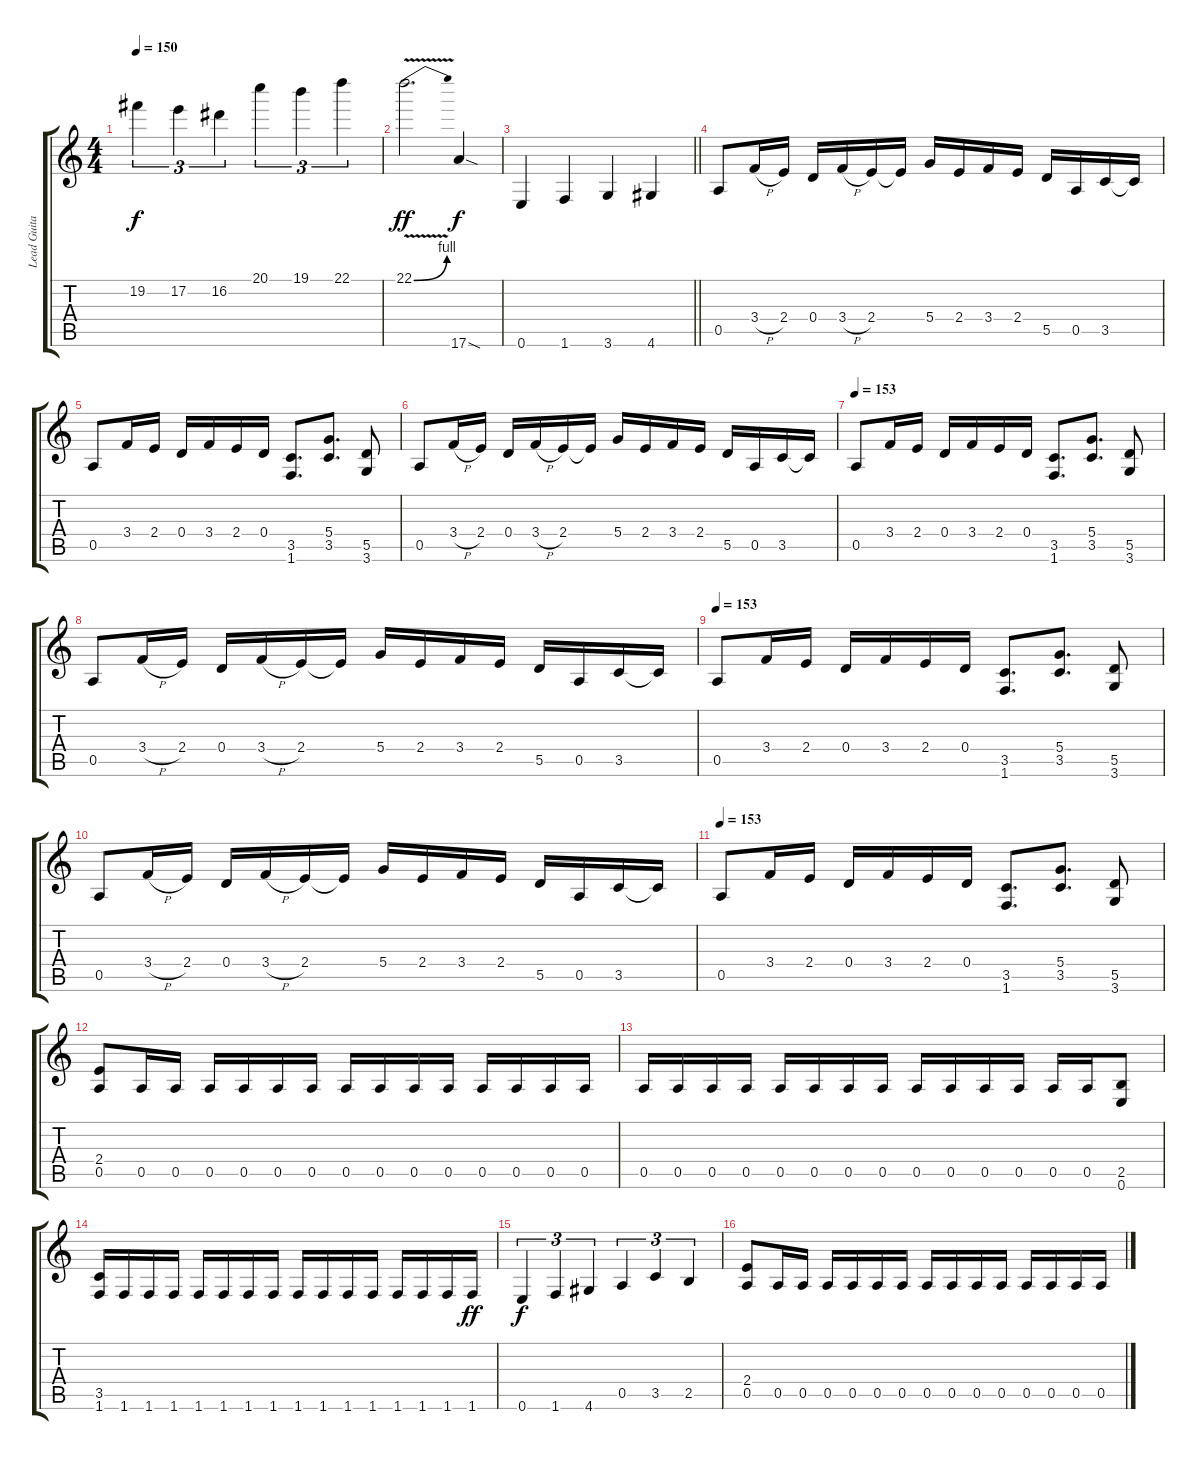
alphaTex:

\track ("" "Lead Guita") {instrument distortionguitar}
\staff {score tabs}
\tuning (E4 B3 G3 D3 A2 E2) {hide}
\ts (4 4)
\tempo 150
\clef g2
\ks c
19.2.4{tu (3 2) dy f} 17.2.4{tu (3 2)} 16.2.4{tu (3 2)} 20.1.4{tu (3 2)} 19.1.4{tu (3 2)} 22.1.4{tu (3 2)} |
22.1{be (bend 0 0 60 4) v}.2{d dy ff} 17.6{sod}.4{dy f} |
\barLineRight lightlight
0.6.4{volume 14 balance 15} 1.6.4 3.6.4 4.6.4 |
\section ("" "")
0.5.8 3.4{h}.16 2.4.16 0.4.16 3.4{h}.16 2.4.16 2.4{t}.16 5.4.16 2.4.16 3.4.16 2.4.16 5.5.16 0.5.16 3.5.16 3.5{t}.16 |
0.5.8 3.4.16 2.4.16 0.4.16 3.4.16 2.4.16 0.4.16 (3.5 1.6).8{d} (5.4 3.5).8{d} (5.5 3.6).8 |
0.5.8 3.4{h}.16 2.4.16 0.4.16 3.4{h}.16 2.4.16 2.4{t}.16 5.4.16 2.4.16 3.4.16 2.4.16 5.5.16 0.5.16 3.5.16 3.5{t}.16 |
\tempo 153
0.5.8 3.4.16 2.4.16 0.4.16 3.4.16 2.4.16 0.4.16 (3.5 1.6).8{d} (5.4 3.5).8{d} (5.5 3.6).8 |
0.5.8 3.4{h}.16 2.4.16 0.4.16 3.4{h}.16 2.4.16 2.4{t}.16 5.4.16 2.4.16 3.4.16 2.4.16 5.5.16 0.5.16 3.5.16 3.5{t}.16 |
\tempo 153
0.5.8 3.4.16 2.4.16 0.4.16 3.4.16 2.4.16 0.4.16 (3.5 1.6).8{d} (5.4 3.5).8{d} (5.5 3.6).8 |
0.5.8 3.4{h}.16 2.4.16 0.4.16 3.4{h}.16 2.4.16 2.4{t}.16 5.4.16 2.4.16 3.4.16 2.4.16 5.5.16 0.5.16 3.5.16 3.5{t}.16 |
\tempo 153
0.5.8 3.4.16 2.4.16 0.4.16 3.4.16 2.4.16 0.4.16 (3.5 1.6).8{d} (5.4 3.5).8{d} (5.5 3.6).8 |
(2.4 0.5).8 0.5.16 0.5.16 0.5.16 0.5.16 0.5.16 0.5.16 0.5.16 0.5.16 0.5.16 0.5.16 0.5.16 0.5.16 0.5.16 0.5.16 |
0.5.16 0.5.16 0.5.16 0.5.16 0.5.16 0.5.16 0.5.16 0.5.16 0.5.16 0.5.16 0.5.16 0.5.16 0.5.16 0.5.16 (2.5 0.6).8 |
(3.5 1.6).16 1.6.16 1.6.16 1.6.16 1.6.16 1.6.16 1.6.16 1.6.16 1.6.16 1.6.16 1.6.16 1.6.16 1.6.16 1.6.16 1.6.16 1.6.16{dy ff} |
0.6.4{tu (3 2) dy f} 1.6.4{tu (3 2)} 4.6.4{tu (3 2)} 0.5.4{tu (3 2)} 3.5.4{tu (3 2)} 2.5.4{tu (3 2)} |
(2.4 0.5).8 0.5.16 0.5.16 0.5.16 0.5.16 0.5.16 0.5.16 0.5.16 0.5.16 0.5.16 0.5.16 0.5.16 0.5.16 0.5.16 0.5.16
